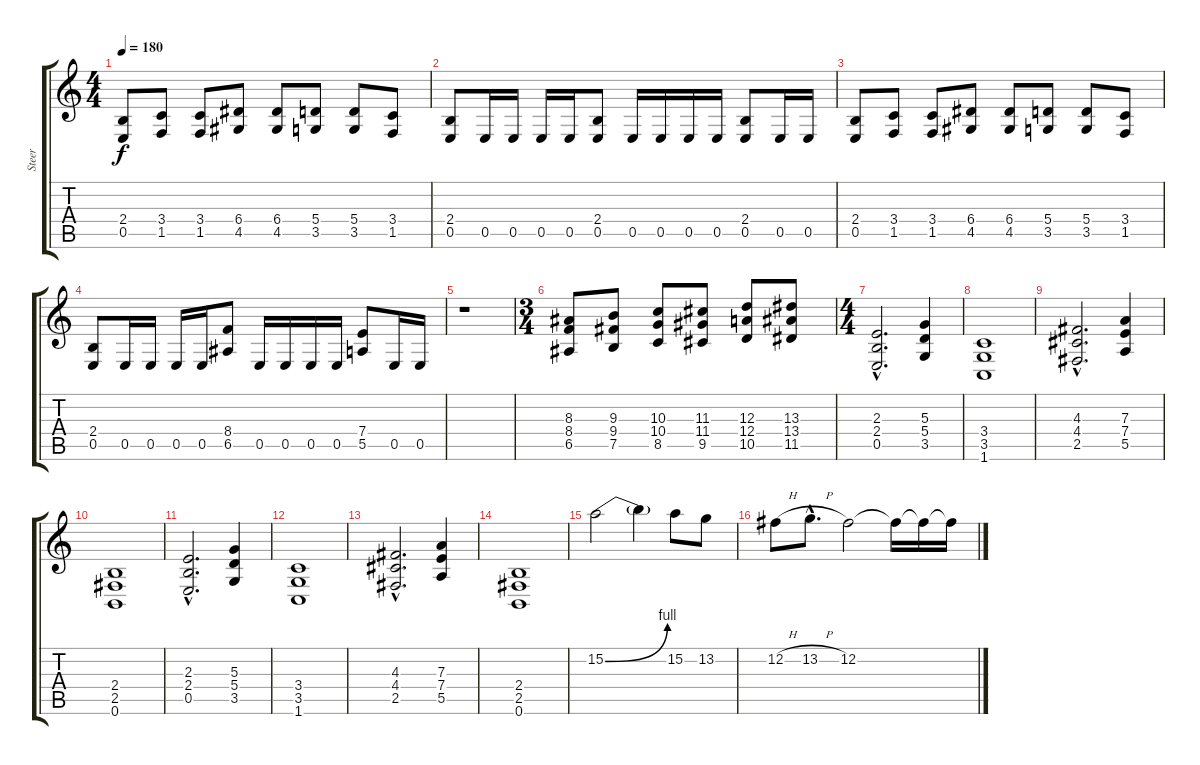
\track ("Steer" "Steer") {instrument distortionguitar}
\staff {score tabs}
\tuning (B3 Gb3 D3 A2 E2 B1) {hide}
\ts (4 4)
\tempo 180
\clef g2
\ks c
(2.4 0.5).8{dy f} (3.4 1.5).8 (3.4 1.5).8 (6.4 4.5).8 (6.4 4.5).8 (5.4 3.5).8 (5.4 3.5).8 (3.4 1.5).8 |
(2.4 0.5).8 0.5.16 0.5.16 0.5.16 0.5.16 (2.4 0.5).8 0.5.16 0.5.16 0.5.16 0.5.16 (2.4 0.5).8 0.5.16 0.5.16 |
(2.4 0.5).8 (3.4 1.5).8 (3.4 1.5).8 (6.4 4.5).8 (6.4 4.5).8 (5.4 3.5).8 (5.4 3.5).8 (3.4 1.5).8 |
(2.4 0.5).8 0.5.16 0.5.16 0.5.16 0.5.16 (8.4 6.5).8 0.5.16 0.5.16 0.5.16 0.5.16 (7.4 5.5).8 0.5.16 0.5.16 |
r.1 |
\ts (3 4)
(8.3 8.4 6.5).8 (9.3 9.4 7.5).8 (10.3 10.4 8.5).8 (11.3 11.4 9.5).8 (12.3 12.4 10.5).8 (13.3 13.4 11.5).8 |
\ts (4 4)
(2.3{hac} 2.4{hac} 0.5{hac}).2{d} (5.3 5.4 3.5).4 |
(3.4 3.5 1.6).1 |
(4.3{hac} 4.4{hac} 2.5{hac}).2{d} (7.3 7.4 5.5).4 |
(2.4 2.5 0.6).1 |
(2.3{hac} 2.4{hac} 0.5{hac}).2{d} (5.3 5.4 3.5).4 |
(3.4 3.5 1.6).1 |
(4.3{hac} 4.4{hac} 2.5{hac}).2{d} (7.3 7.4 5.5).4 |
(2.4 2.5 0.6).1 |
15.2{be (bend 0 0 60 4)}.2 15.2{t}.4 15.2.8 13.2.8 |
12.2{h}.8 13.2{h hac}.8{d} 12.2.2 12.2{t}.16 12.2{t}.16 12.2{t}.16
